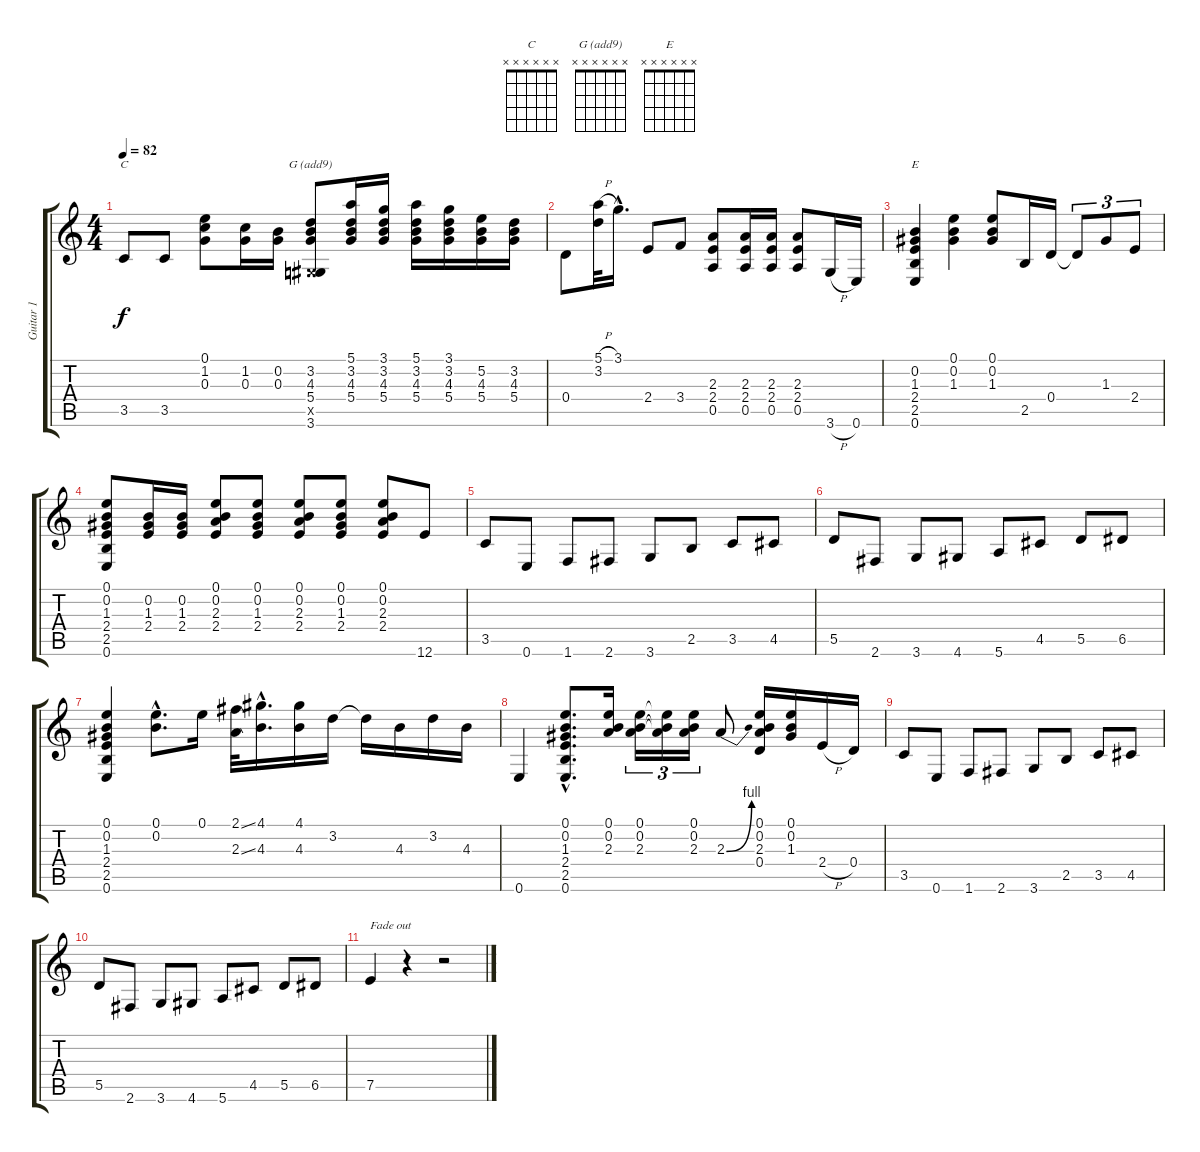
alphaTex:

\track ("Guitar 1" "Guitar 1") {instrument electricguitarclean}
\staff {score tabs}
\tuning (E4 B3 G3 D3 A2 E2) {hide}
\chord ("C" x x x x x x) {firstfret 0}
\chord ("G (add9)" x x x x x x) {firstfret 0}
\chord ("E" x x x x x x) {firstfret 0}
\ts (4 4)
\tempo 82
\clef g2
\ks c
3.5.8{ch "C" dy f} 3.5.8 (0.1 1.2 0.3).8 (1.2 0.3).16 (0.2 0.3).16 (3.2 4.3 5.4 -1.5{x} 3.6).8{ch "G (add9)"} (5.1 3.2 4.3 5.4).16 (3.1 3.2 4.3 5.4).16 (5.1 3.2 4.3 5.4).16 (3.1 3.2 4.3 5.4).16 (5.2 4.3 5.4).16 (3.2 4.3 5.4).16 |
0.4.8 (5.1{h} 3.2).32 3.1{hac}.16{d} 2.4.8 3.4.8 (2.3 2.4 0.5).8 (2.3 2.4 0.5).16 (2.3 2.4 0.5).16 (2.3 2.4 0.5).8 3.6{h}.16 0.6.16 |
(0.2 1.3 2.4 2.5 0.6).4{ch "E"} (0.1 0.2 1.3).4 (0.1 0.2 1.3).8 2.5.16 0.4.16 0.4{t}.8{tu (3 2)} 1.3.8{tu (3 2)} 2.4.8{tu (3 2)} |
(0.1 0.2 1.3 2.4 2.5 0.6).8 (0.2 1.3 2.4).16 (0.2 1.3 2.4).16 (0.1 0.2 2.3 2.4).8 (0.1 0.2 1.3 2.4).8 (0.1 0.2 2.3 2.4).8 (0.1 0.2 1.3 2.4).8 (0.1 0.2 2.3 2.4).8 12.6.8 |
3.5.8 0.6.8 1.6.8 2.6.8 3.6.8 2.5.8 3.5.8 4.5.8 |
5.5.8 2.6.8 3.6.8 4.6.8 5.6.8 4.5.8 5.5.8 6.5.8 |
(0.1 0.2 1.3 2.4 2.5 0.6).4 (0.1{hac} 0.2{hac}).8{d} 0.1.16 (2.1{ss} 2.3{ss}).32 (4.1{hac} 4.3{hac}).16{d} (4.1 4.3).16 3.2.16 3.2{t}.16 4.3.16 3.2.16 4.3.16 |
0.6.4 (0.1{hac} 0.2{hac} 1.3{hac} 2.4{hac} 2.5{hac} 0.6{hac}).8{d} (0.1 0.2 2.3).16 (0.1 0.2 2.3).16{tu (3 2)} (0.1{t} 0.2{t} 2.3{t}).16{tu (3 2)} (0.1 0.2 2.3).16{tu (3 2)} 2.3{be (bend 0 0 60 4)}.8 (0.1 0.2 2.3 0.4).16 (0.1 0.2 1.3).16 2.4{h}.16 0.4.16 |
3.5.8 0.6.8 1.6.8 2.6.8 3.6.8 2.5.8 3.5.8 4.5.8 |
5.5.8 2.6.8 3.6.8 4.6.8 5.6.8 4.5.8 5.5.8 6.5.8 |
7.5.4{txt "Fade out"} r.4 r.2
